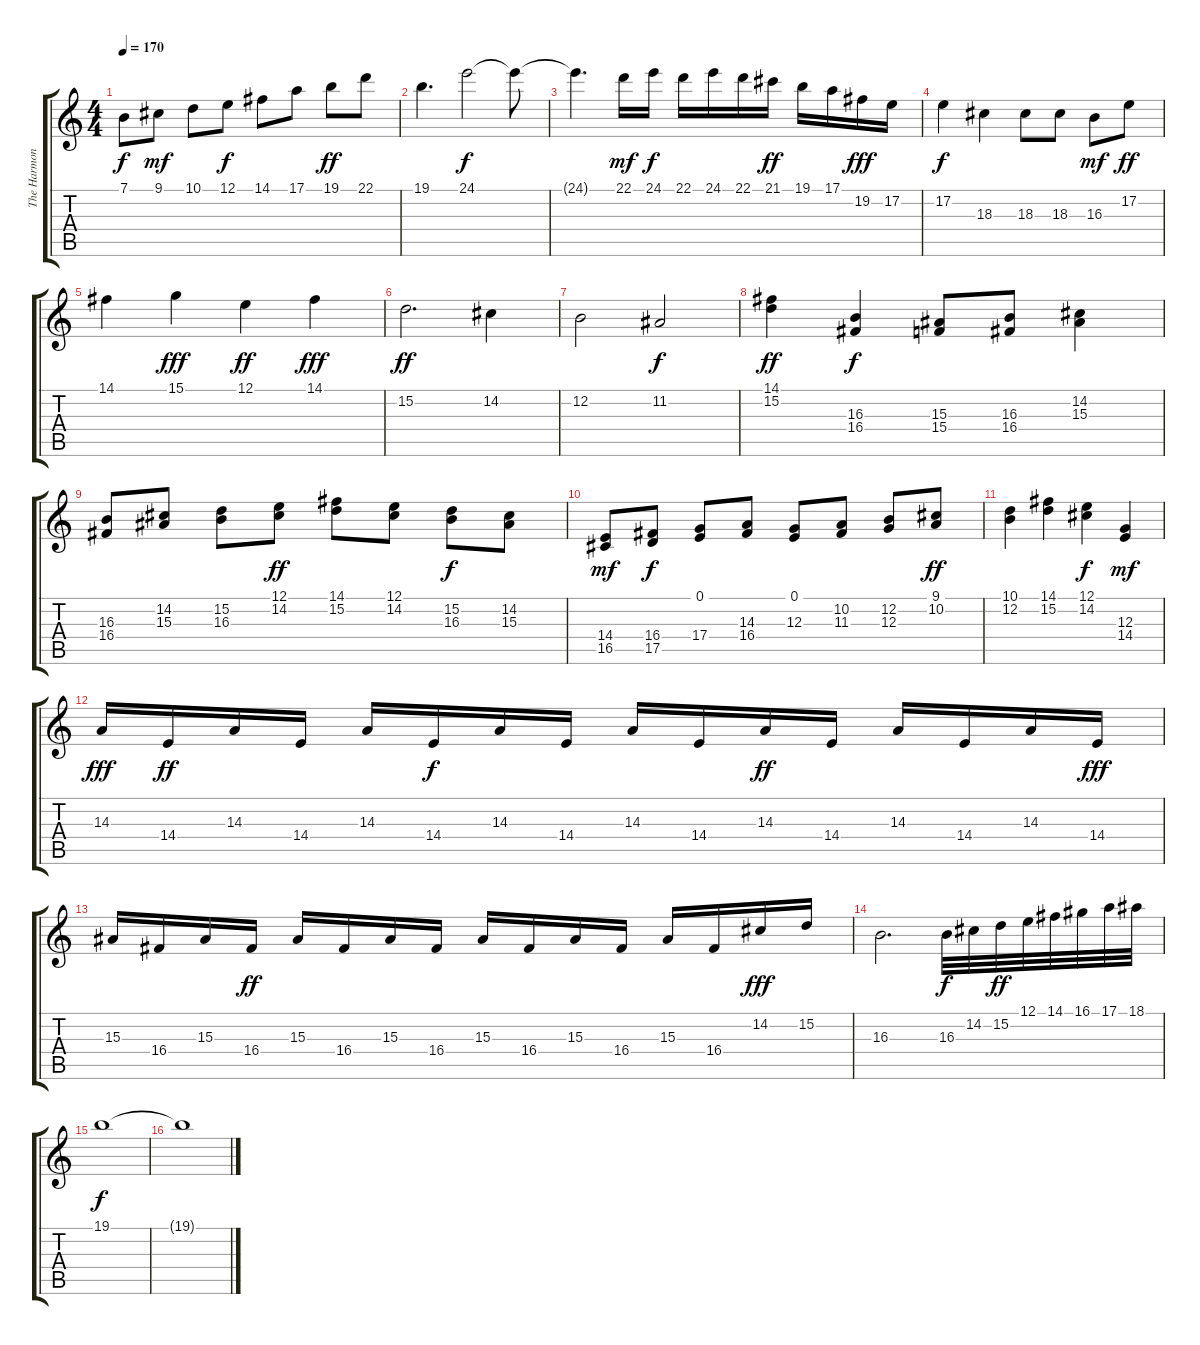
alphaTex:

\track ("The Harmony Maker" "The Harmon") {instrument violin}
\staff {score tabs}
\tuning (E4 B3 G3 D3 A2 E2) {hide}
\ts (4 4)
\tempo 170
\clef g2
\ks c
7.1.8{dy f} 9.1.8{dy mf} 10.1.8 12.1.8{dy f} 14.1.8 17.1.8 19.1.8{dy ff} 22.1.8 |
19.1.4{d} 24.1.2{dy f} 24.1{t}.8 |
24.1{t}.4{d} 22.1.16{dy mf} 24.1.16{dy f} 22.1.16 24.1.16 22.1.16 21.1.16{dy ff} 19.1.16 17.1.16 19.2.16{dy fff} 17.2.16 |
17.2.4{dy f} 18.3.4 18.3.8 18.3.8 16.3.8{dy mf} 17.2.8{dy ff} |
14.1.4 15.1.4{dy fff} 12.1.4{dy ff} 14.1.4{dy fff} |
15.2.2{d dy ff} 14.2.4 |
12.2.2 11.2.2{dy f} |
(14.1 15.2).4{dy ff} (16.3 16.4).4{dy f} (15.3 15.4).8 (16.3 16.4).8 (14.2 15.3).4 |
(16.3 16.4).8 (14.2 15.3).8 (15.2 16.3).8 (12.1 14.2).8{dy ff} (14.1 15.2).8 (12.1 14.2).8 (15.2 16.3).8{dy f} (14.2 15.3).8 |
(14.4 16.5).8{dy mf} (16.4 17.5).8{dy f} (0.1 17.4).8 (14.3 16.4).8 (0.1 12.3).8 (10.2 11.3).8 (12.2 12.3).8 (9.1 10.2).8{dy ff} |
(10.1 12.2).4 (14.1 15.2).4 (12.1 14.2).4{dy f} (12.3 14.4).4{dy mf} |
14.3.16{dy fff} 14.4.16{dy ff} 14.3.16 14.4.16 14.3.16 14.4.16{dy f} 14.3.16 14.4.16 14.3.16 14.4.16 14.3.16{dy ff} 14.4.16 14.3.16 14.4.16 14.3.16 14.4.16{dy fff} |
15.3.16 16.4.16 15.3.16 16.4.16{dy ff} 15.3.16 16.4.16 15.3.16 16.4.16 15.3.16 16.4.16 15.3.16 16.4.16 15.3.16 16.4.16 14.2.16{dy fff} 15.2.16 |
16.3.2{d} 16.3.32{dy f} 14.2.32 15.2.32{dy ff} 12.1.32 14.1.32 16.1.32 17.1.32 18.1.32 |
19.1.1{dy f} |
19.1{t}.1
